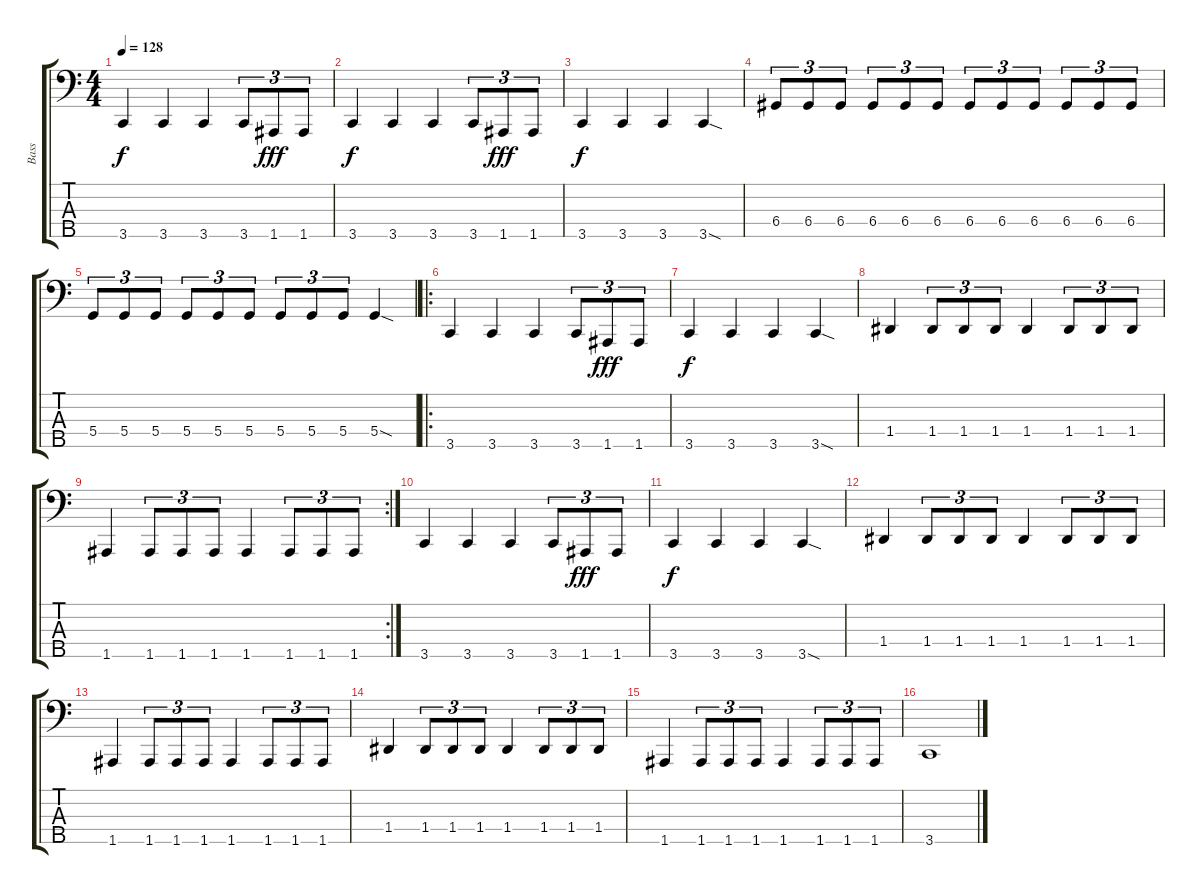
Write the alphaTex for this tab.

\track ("Bass" "Bass") {instrument electricbassfinger}
\staff {score tabs}
\tuning (F2 C2 G1 D1 A0) {hide}
\ts (4 4)
\tempo 128
\clef f4
\ks c
3.5.4{dy f} 3.5.4 3.5.4 3.5.8{tu (3 2)} 1.5.8{tu (3 2) dy fff} 1.5.8{tu (3 2)} |
3.5.4{dy f} 3.5.4 3.5.4 3.5.8{tu (3 2)} 1.5.8{tu (3 2) dy fff} 1.5.8{tu (3 2)} |
3.5.4{dy f} 3.5.4 3.5.4 3.5{sod}.4 |
6.4.8{tu (3 2)} 6.4.8{tu (3 2)} 6.4.8{tu (3 2)} 6.4.8{tu (3 2)} 6.4.8{tu (3 2)} 6.4.8{tu (3 2)} 6.4.8{tu (3 2)} 6.4.8{tu (3 2)} 6.4.8{tu (3 2)} 6.4.8{tu (3 2)} 6.4.8{tu (3 2)} 6.4.8{tu (3 2)} |
5.4.8{tu (3 2)} 5.4.8{tu (3 2)} 5.4.8{tu (3 2)} 5.4.8{tu (3 2)} 5.4.8{tu (3 2)} 5.4.8{tu (3 2)} 5.4.8{tu (3 2)} 5.4.8{tu (3 2)} 5.4.8{tu (3 2)} 5.4{sod}.4 |
\ro
3.5.4 3.5.4 3.5.4 3.5.8{tu (3 2)} 1.5.8{tu (3 2) dy fff} 1.5.8{tu (3 2)} |
3.5.4{dy f} 3.5.4 3.5.4 3.5{sod}.4 |
1.4.4 1.4.8{tu (3 2)} 1.4.8{tu (3 2)} 1.4.8{tu (3 2)} 1.4.4 1.4.8{tu (3 2)} 1.4.8{tu (3 2)} 1.4.8{tu (3 2)} |
\rc 2
1.5.4 1.5.8{tu (3 2)} 1.5.8{tu (3 2)} 1.5.8{tu (3 2)} 1.5.4 1.5.8{tu (3 2)} 1.5.8{tu (3 2)} 1.5.8{tu (3 2)} |
3.5.4 3.5.4 3.5.4 3.5.8{tu (3 2)} 1.5.8{tu (3 2) dy fff} 1.5.8{tu (3 2)} |
3.5.4{dy f} 3.5.4 3.5.4 3.5{sod}.4 |
1.4.4 1.4.8{tu (3 2)} 1.4.8{tu (3 2)} 1.4.8{tu (3 2)} 1.4.4 1.4.8{tu (3 2)} 1.4.8{tu (3 2)} 1.4.8{tu (3 2)} |
1.5.4 1.5.8{tu (3 2)} 1.5.8{tu (3 2)} 1.5.8{tu (3 2)} 1.5.4 1.5.8{tu (3 2)} 1.5.8{tu (3 2)} 1.5.8{tu (3 2)} |
1.4.4 1.4.8{tu (3 2)} 1.4.8{tu (3 2)} 1.4.8{tu (3 2)} 1.4.4 1.4.8{tu (3 2)} 1.4.8{tu (3 2)} 1.4.8{tu (3 2)} |
1.5.4 1.5.8{tu (3 2)} 1.5.8{tu (3 2)} 1.5.8{tu (3 2)} 1.5.4 1.5.8{tu (3 2)} 1.5.8{tu (3 2)} 1.5.8{tu (3 2)} |
3.5.1
